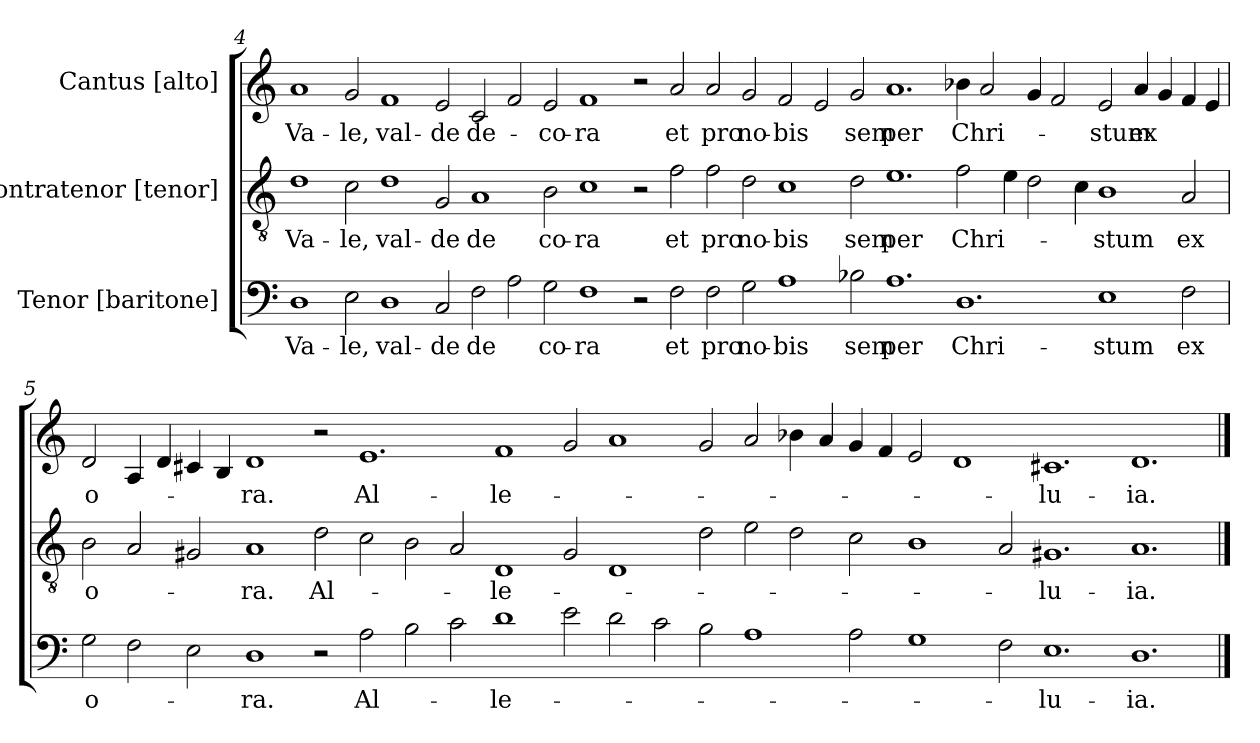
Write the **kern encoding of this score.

**kern	**text	**kern	**text	**kern	**text
*part3	*part3	*part2	*part2	*part1	*part1
*staff3	*staff3	*staff2	*staff2	*staff1	*staff1
*I"Tenor [baritone]	*	*I"Contratenor [tenor]	*	*I"Cantus [alto]	*
!!LO:LB:g=z
*clefF4	*	*clefGv2	*	*clefG2	*
*k[]	*	*k[]	*	*k[]	*
*C:	*	*C:	*	*C:	*
=4	=4	=4	=4	=4	=4
!	!LO:LY:b	!	!LO:LY:b	!	!LO:LY:b
1D	Va-	1d	Va-	1a	Va-
!	!LO:LY:b	!	!LO:LY:b	!	!LO:LY:b
2E\	-le,	2c\	-le,	2g/	-le,
!	!LO:LY:b	!	!LO:LY:b	!	!LO:LY:b
1D	val-	1d	val-	1f	val-
!	!LO:LY:b	!	!LO:LY:b	!	!LO:LY:b
2C/	-de	2G/	-de	2e/	-de
!	!LO:LY:b	!	!LO:LY:b	!	!LO:LY:b
2F\	de	1A	de	2c/	de-
2A\	.	.	.	2f/	.
!	!LO:LY:b	!	!LO:LY:b	!	!LO:LY:b
2G\	co-	2B\	co-	2e/	-co-
!	!LO:LY:b	!	!LO:LY:b	!	!LO:LY:b
1F	-ra	1c	-ra	1f	-ra
2r	.	2r	.	2r	.
!	!LO:LY:b	!	!LO:LY:b	!	!LO:LY:b
2F\	et	2f\	et	2a/	et
!	!LO:LY:b	!	!LO:LY:b	!	!LO:LY:b
2F\	pro	2f\	pro	2a/	pro
!	!LO:LY:b	!	!LO:LY:b	!	!LO:LY:b
2G\	no-	2d\	no-	2g/	no-
!	!LO:LY:b	!	!LO:LY:b	!	!LO:LY:b
1A	-bis	1c	-bis	2f/	-bis
.	.	.	.	2e/	.
!	!LO:LY:b	!	!LO:LY:b	!	!LO:LY:b
2B-X\	sem-	2d\	sem-	2g/	sem-
!	!LO:LY:b	!	!LO:LY:b	!	!LO:LY:b
1.A	-per	1.e	-per	1.a	-per
!	!LO:LY:b	!	!LO:LY:b	!	!LO:LY:b
1.D	Chri-	2f\	Chri-	4b-X\	Chri-
.	.	.	.	2a/	.
.	.	4e\	.	.	.
.	.	2d\	.	4g/	.
.	.	.	.	2f/	.
.	.	4c\	.	.	.
!	!LO:LY:b	!	!LO:LY:b	!	!LO:LY:b
1E	-stum	1B	-stum	2e/	-stum
!	!	!	!	!	!LO:LY:b
.	.	.	.	4a/	ex
.	.	.	.	4g/	.
!	!LO:LY:b	!	!LO:LY:b	!	!
2F\	ex	2A/	ex	4f/	.
.	.	.	.	4e/	.
!!LO:PB:g=z
=5	=5	=5	=5	=5	=5
!	!LO:LY:b	!	!LO:LY:b	!	!LO:LY:b
2G\	o-	2B\	o-	2d/	o-
2F\	.	2A/	.	4A/	.
.	.	.	.	4d/	.
2E\	.	2G#X/	.	4c#X/	.
.	.	.	.	4B/	.
!	!LO:LY:b	!	!LO:LY:b	!	!LO:LY:b
1D	-ra.	1A	-ra.	1d	-ra.
!	!	!	!LO:LY:b	!	!
2r	.	2d\	Al-	2r	.
!	!LO:LY:b	!	!	!	!LO:LY:b
2A\	Al-	2c\	.	1.e	Al-
2B\	.	2B\	.	.	.
2c\	.	2A/	.	.	.
!	!LO:LY:b	!	!LO:LY:b	!	!LO:LY:b
1d	-le-	1D	-le-	1f	-le-
2e\	.	2G#/	.	2g/	.
2d\	.	1D	.	1a	.
2c\	.	.	.	.	.
2B\	.	2d\	.	2g/	.
1A	.	2e\	.	2a/	.
.	.	2d\	.	4b-X\	.
.	.	.	.	4a/	.
2A\	.	2c\	.	4g/	.
.	.	.	.	4f/	.
1G	.	1B	.	2e/	.
.	.	.	.	1d	.
2F\	.	2A/	.	.	.
!	!LO:LY:b	!	!LO:LY:b	!	!LO:LY:b
1.E	-lu-	1.G#X	-lu-	1.c#X	-lu-
!	!LO:LY:b	!	!LO:LY:b	!	!LO:LY:b
1.D	-ia.	1.A	-ia.	1.d	-ia.
==	==	==	==	==	==
*-	*-	*-	*-	*-	*-
